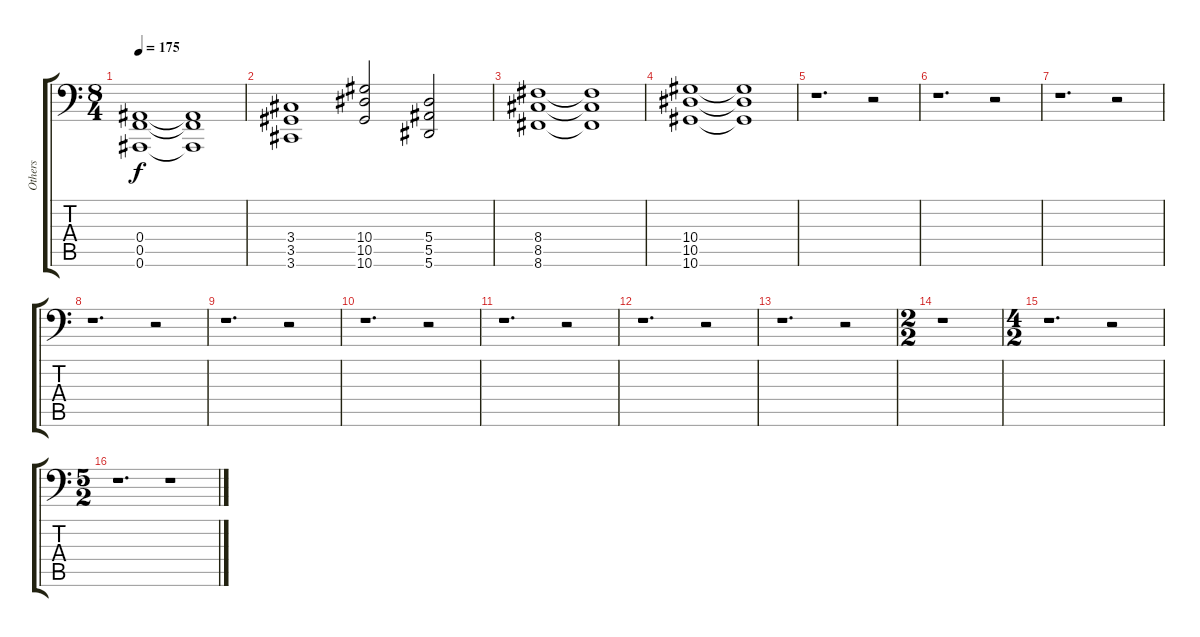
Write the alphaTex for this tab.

\track ("Others" "Others") {instrument tremolostrings}
\staff {score tabs}
\tuning (C4 G3 Eb3 Bb2 F2 Bb1) {hide}
\ts (8 4)
\tempo 175
\clef f4
\ks c
(0.4 0.5 0.6).1{dy f} (0.4{t} 0.5{t} 0.6{t}).1 |
(3.4 3.5 3.6).1 (10.4 10.5 10.6).2 (5.4 5.5 5.6).2 |
(8.4 8.5 8.6).1 (8.4{t} 8.5{t} 8.6{t}).1 |
(10.4 10.5 10.6).1 (10.4{t} 10.5{t} 10.6{t}).1 |
r.1{d} r.2 |
r.1{d} r.2 |
\section ("" "")
r.1{d} r.2 |
r.1{d} r.2 |
r.1{d} r.2 |
r.1{d} r.2 |
r.1{d} r.2 |
r.1{d} r.2 |
r.1{d} r.2 |
\ts (2 2)
r.1 |
\ts (4 2)
r.1{d} r.2 |
\ts (5 2)
r.1{d} r.1
